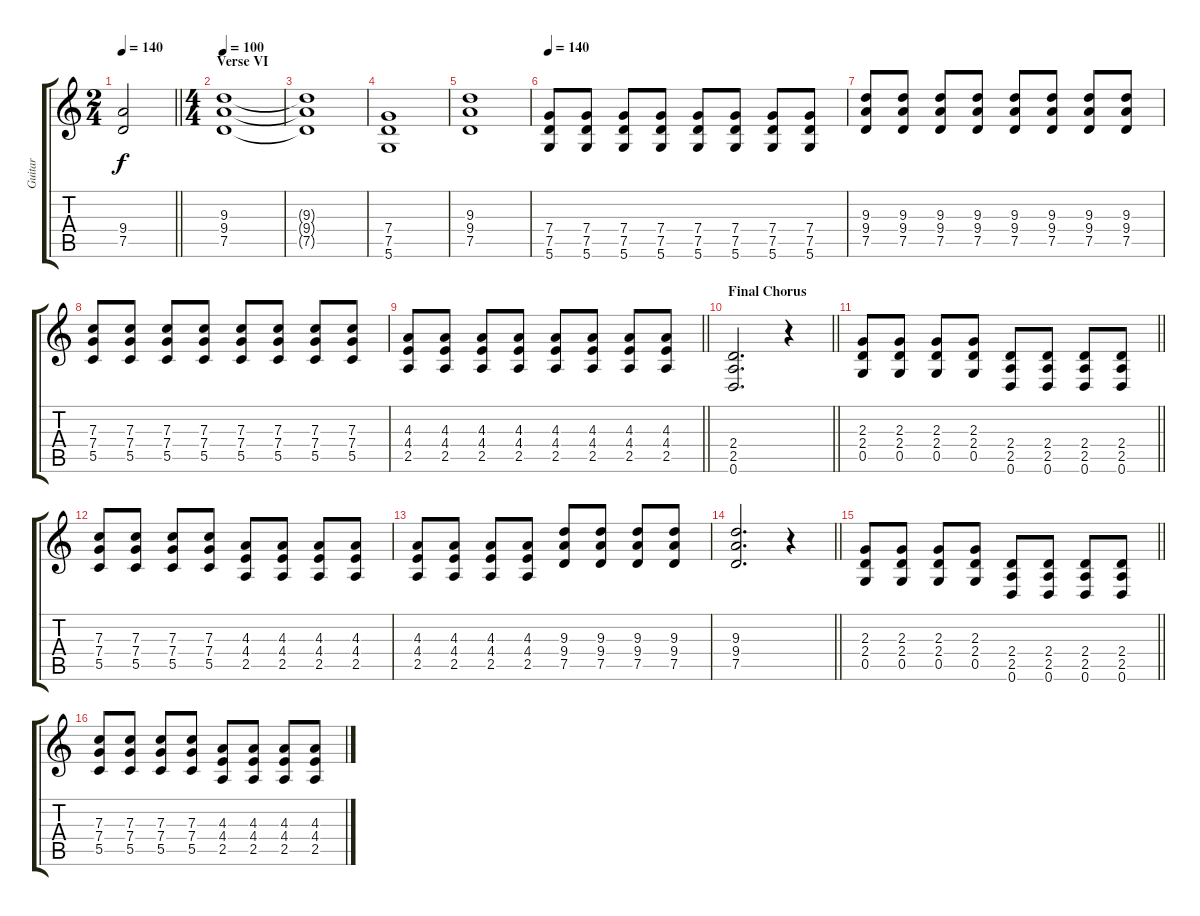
\track ("Guitar" "Guitar") {instrument distortionguitar}
\staff {score tabs}
\tuning (D4 A3 F3 C3 G2 D2) {hide}
\ts (2 4)
\tempo 140
\clef g2
\barLineRight lightlight
\ks c
(9.4{t} 7.5{t}).2{dy f} |
\ts (4 4)
\section ("" "Verse VI")
\tempo 100
(9.3 9.4 7.5).1 |
(9.3{t} 9.4{t} 7.5{t}).1 |
(7.4 7.5 5.6).1 |
(9.3 9.4 7.5).1 |
\tempo 140
(7.4 7.5 5.6).8 (7.4 7.5 5.6).8 (7.4 7.5 5.6).8 (7.4 7.5 5.6).8 (7.4 7.5 5.6).8 (7.4 7.5 5.6).8 (7.4 7.5 5.6).8 (7.4 7.5 5.6).8 |
(9.3 9.4 7.5).8 (9.3 9.4 7.5).8 (9.3 9.4 7.5).8 (9.3 9.4 7.5).8 (9.3 9.4 7.5).8 (9.3 9.4 7.5).8 (9.3 9.4 7.5).8 (9.3 9.4 7.5).8 |
(7.3 7.4 5.5).8 (7.3 7.4 5.5).8 (7.3 7.4 5.5).8 (7.3 7.4 5.5).8 (7.3 7.4 5.5).8 (7.3 7.4 5.5).8 (7.3 7.4 5.5).8 (7.3 7.4 5.5).8 |
\barLineRight lightlight
(4.3 4.4 2.5).8 (4.3 4.4 2.5).8 (4.3 4.4 2.5).8 (4.3 4.4 2.5).8 (4.3 4.4 2.5).8 (4.3 4.4 2.5).8 (4.3 4.4 2.5).8 (4.3 4.4 2.5).8 |
\section ("" "Final Chorus")
\barLineRight lightlight
(2.4 2.5 0.6).2{d} r.4 |
\barLineRight lightlight
(2.3 2.4 0.5).8 (2.3 2.4 0.5).8 (2.3 2.4 0.5).8 (2.3 2.4 0.5).8 (2.4 2.5 0.6).8 (2.4 2.5 0.6).8 (2.4 2.5 0.6).8 (2.4 2.5 0.6).8 |
(7.3 7.4 5.5).8 (7.3 7.4 5.5).8 (7.3 7.4 5.5).8 (7.3 7.4 5.5).8 (4.3 4.4 2.5).8 (4.3 4.4 2.5).8 (4.3 4.4 2.5).8 (4.3 4.4 2.5).8 |
(4.3 4.4 2.5).8 (4.3 4.4 2.5).8 (4.3 4.4 2.5).8 (4.3 4.4 2.5).8 (9.3 9.4 7.5).8 (9.3 9.4 7.5).8 (9.3 9.4 7.5).8 (9.3 9.4 7.5).8 |
\barLineRight lightlight
(9.3 9.4 7.5).2{d} r.4 |
\barLineRight lightlight
(2.3 2.4 0.5).8 (2.3 2.4 0.5).8 (2.3 2.4 0.5).8 (2.3 2.4 0.5).8 (2.4 2.5 0.6).8 (2.4 2.5 0.6).8 (2.4 2.5 0.6).8 (2.4 2.5 0.6).8 |
(7.3 7.4 5.5).8 (7.3 7.4 5.5).8 (7.3 7.4 5.5).8 (7.3 7.4 5.5).8 (4.3 4.4 2.5).8 (4.3 4.4 2.5).8 (4.3 4.4 2.5).8 (4.3 4.4 2.5).8
